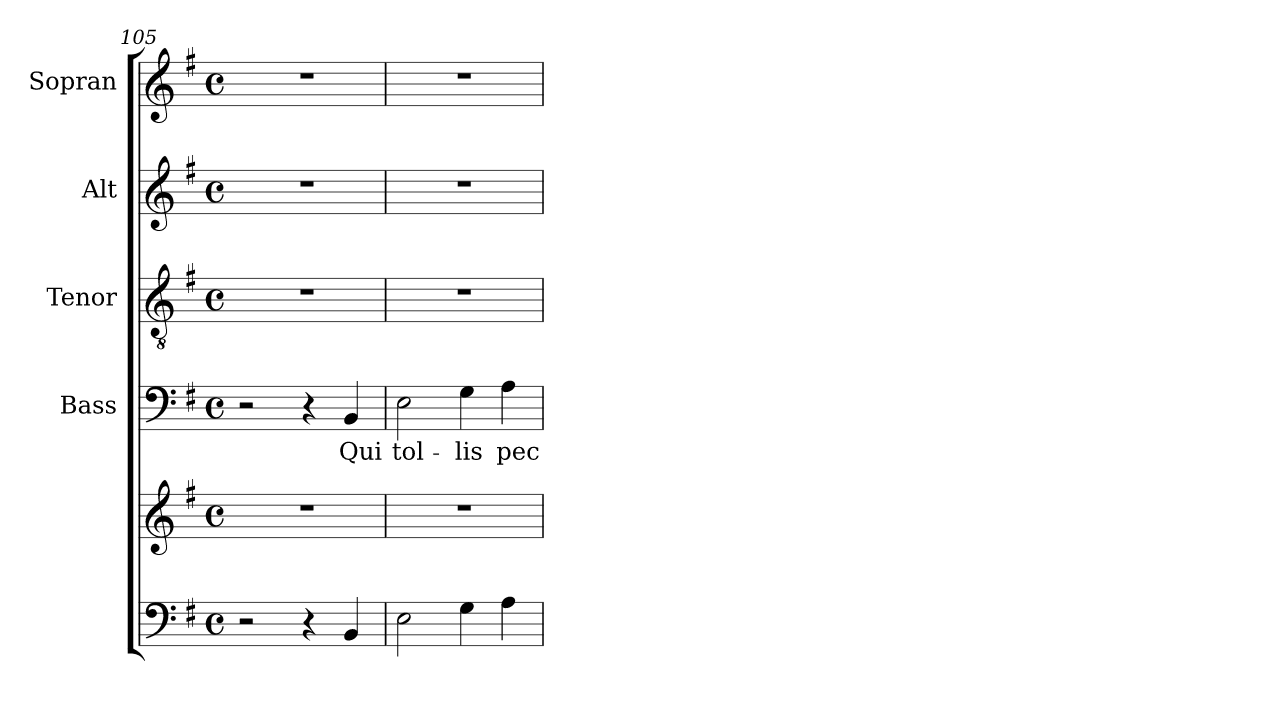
**kern	**kern	**kern	**text	**kern	**kern	**kern
*part5	*part5	*part4	*part4	*part3	*part2	*part1
*staff6	*staff5	*staff4	*staff4	*staff3	*staff2	*staff1
*	*	*I"Bass	*	*I"Tenor	*I"Alt	*I"Sopran
*	*	*I'B.	*	*I'T.	*I'A.	*I'S.
!!LO:PB:g=z
*clefF4	*clefG2	*clefF4	*	*clefGv2	*clefG2	*clefG2
*k[f#]	*k[f#]	*k[f#]	*	*k[f#]	*k[f#]	*k[f#]
*G:	*G:	*G:	*	*G:	*G:	*G:
*M4/4	*M4/4	*M4/4	*	*M4/4	*M4/4	*M4/4
*met(c)	*met(c)	*met(c)	*	*met(c)	*met(c)	*met(c)
=105	=105	=105	=105	=105	=105	=105
2r	1r	2r	.	1r	1r	1r
4r	.	4r	.	.	.	.
!	!	!	!LO:LY:b	!	!	!
4BB/	.	4BB/	Qui	.	.	.
=106	=106	=106	=106	=106	=106	=106
!	!	!	!LO:LY:b	!	!	!
2E\	1r	2E\	tol-	1r	1r	1r
!	!	!	!LO:LY:b	!	!	!
4G\	.	4G\	-lis	.	.	.
!	!	!	!LO:LY:b	!	!	!
4A\	.	4A\	pec-	.	.	.
=	=	=	=	=	=	=
*-	*-	*-	*-	*-	*-	*-
